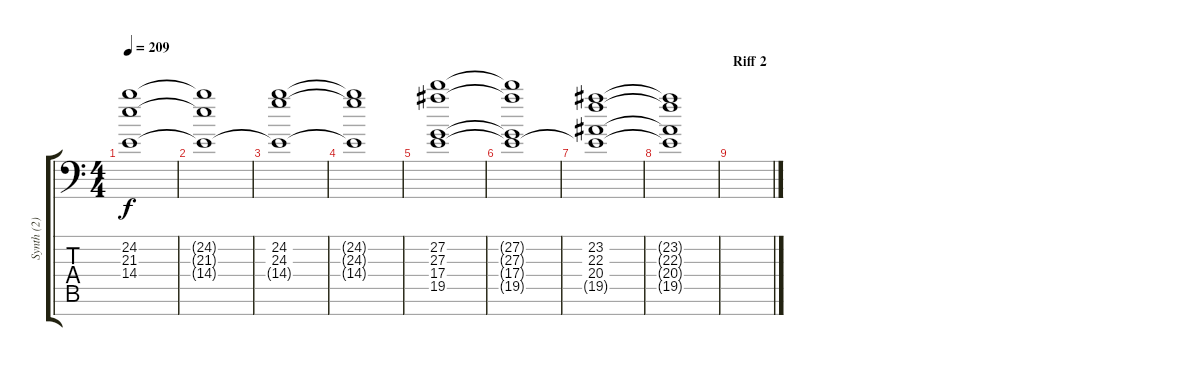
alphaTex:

\track ("Synth (2)" "Synth (2)") {instrument lead2sawtooth}
\staff {score tabs}
\tuning (B8 B3 G3 D3 A2 E2 C-1) {hide}
\ts (4 4)
\tempo 209
\clef f4
\ks c
(24.2 21.3 14.4).1{dy f} |
(24.2{t} 21.3{t} 14.4{t}).1 |
(24.2 24.3 14.4{t}).1 |
(24.2{t} 24.3{t} 14.4{t}).1 |
(27.2 27.3 17.4 19.5).1 |
(27.2{t} 27.3{t} 17.4{t} 19.5{t}).1 |
(23.2 22.3 20.4 19.5{t}).1 |
(23.2{t} 22.3{t} 20.4{t} 19.5{t}).1 |
\section ("" "Riff 2")
